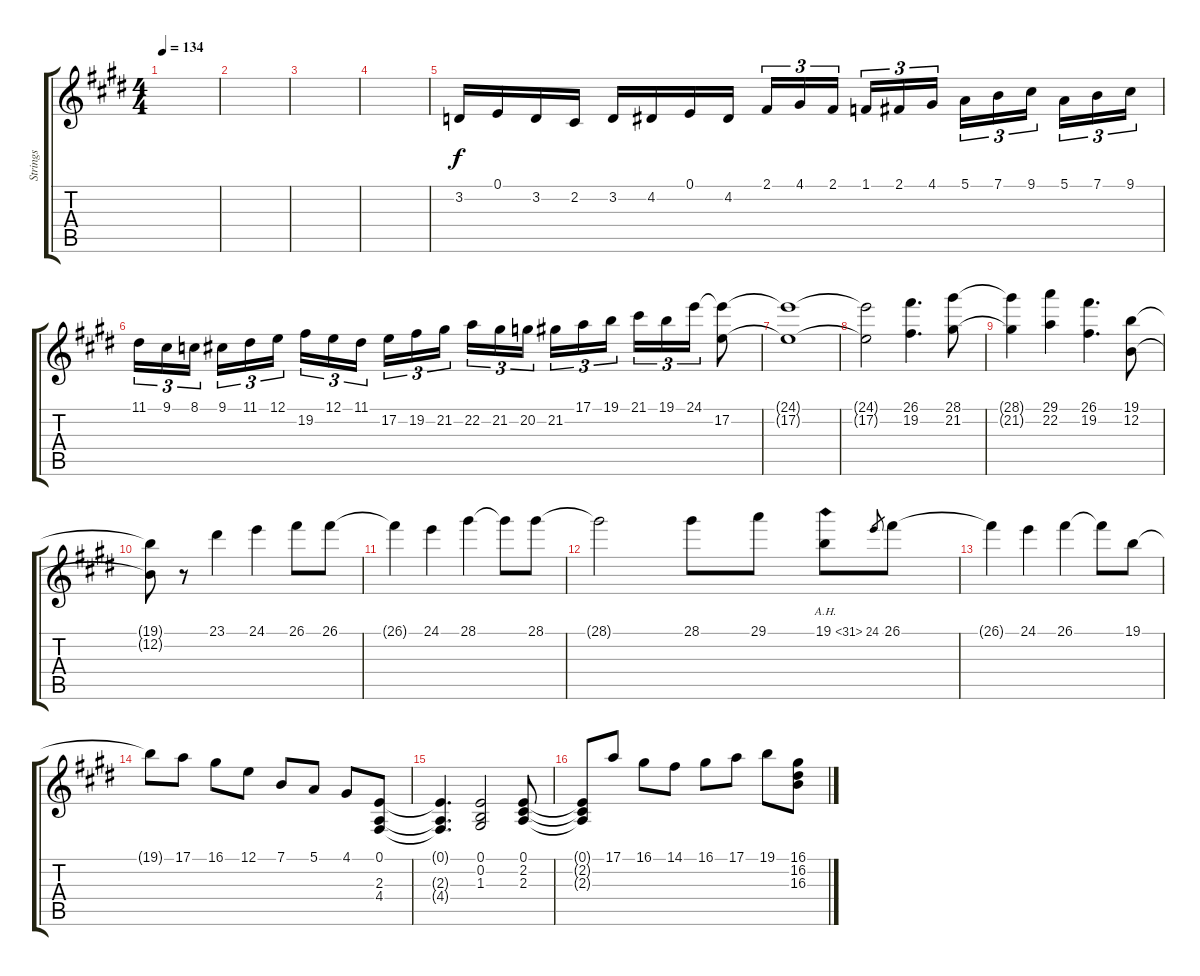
\track ("Strings" "Strings") {instrument stringensemble2}
\staff {score tabs}
\tuning (E4 B3 G3 D3 A2 E2) {hide}
\ts (4 4)
\tempo 134
\clef g2
\ks e
|
|
|
|
3.2.16{volume 11} 0.1.16 3.2.16 2.2.16 3.2.16 4.2.16 0.1.16 4.2.16 2.1.16{tu (3 2)} 4.1.16{tu (3 2)} 2.1.16{tu (3 2) beam splitsecondary} 1.1.16{tu (3 2)} 2.1.16{tu (3 2)} 4.1.16{tu (3 2)} 5.1.16{tu (3 2)} 7.1.16{tu (3 2)} 9.1.16{tu (3 2) beam splitsecondary} 5.1.16{tu (3 2)} 7.1.16{tu (3 2)} 9.1.16{tu (3 2)} |
11.1.16{tu (3 2)} 9.1.16{tu (3 2)} 8.1.16{tu (3 2) beam splitsecondary} 9.1.16{tu (3 2)} 11.1.16{tu (3 2)} 12.1.16{tu (3 2)} 19.2.16{tu (3 2)} 12.1.16{tu (3 2)} 11.1.16{tu (3 2) beam splitsecondary} 17.2.16{tu (3 2)} 19.2.16{tu (3 2)} 21.2.16{tu (3 2)} 22.2.16{tu (3 2)} 21.2.16{tu (3 2)} 20.2.16{tu (3 2) beam splitsecondary} 21.2.16{tu (3 2)} 17.1.16{tu (3 2)} 19.1.16{tu (3 2)} 21.1.16{tu (3 2)} 19.1.16{tu (3 2)} 24.1.16{tu (3 2)} (24.1{t} 17.2).8 |
(24.1{t} 17.2{t}).1{volume 8} |
(24.1{t} 17.2{t}).2 (26.1 19.2).4{d} (28.1 21.2).8 |
(28.1{t} 21.2{t}).4 (29.1 22.2).4 (26.1 19.2).4{d} (19.1 12.2).8 |
(19.1{t} 12.2{t}).8 r.8 23.1.4 24.1.4 26.1.8 26.1.8 |
26.1{t}.4 24.1.4 28.1.4 28.1{t}.8 28.1.8 |
28.1{t}.2 28.1.8 29.1.8 19.1{ah 12}.8 24.1.8{gr} 26.1.8 |
26.1{t}.4 24.1.4 26.1.4 26.1{t}.8 19.1.8 |
19.1{t}.8 17.1.8 16.1.8 12.1.8 7.1.8 5.1.8 4.1.8 (0.1 2.3 4.4).8 |
(0.1{t} 2.3{t} 4.4{t}).4{d} (0.1 0.2 1.3).2 (0.1 2.2 2.3).8 |
(0.1{t} 2.2{t} 2.3{t}).8 17.1.8 16.1.8 14.1.8 16.1.8 17.1.8 19.1.8 (16.1 16.2 16.3).8
